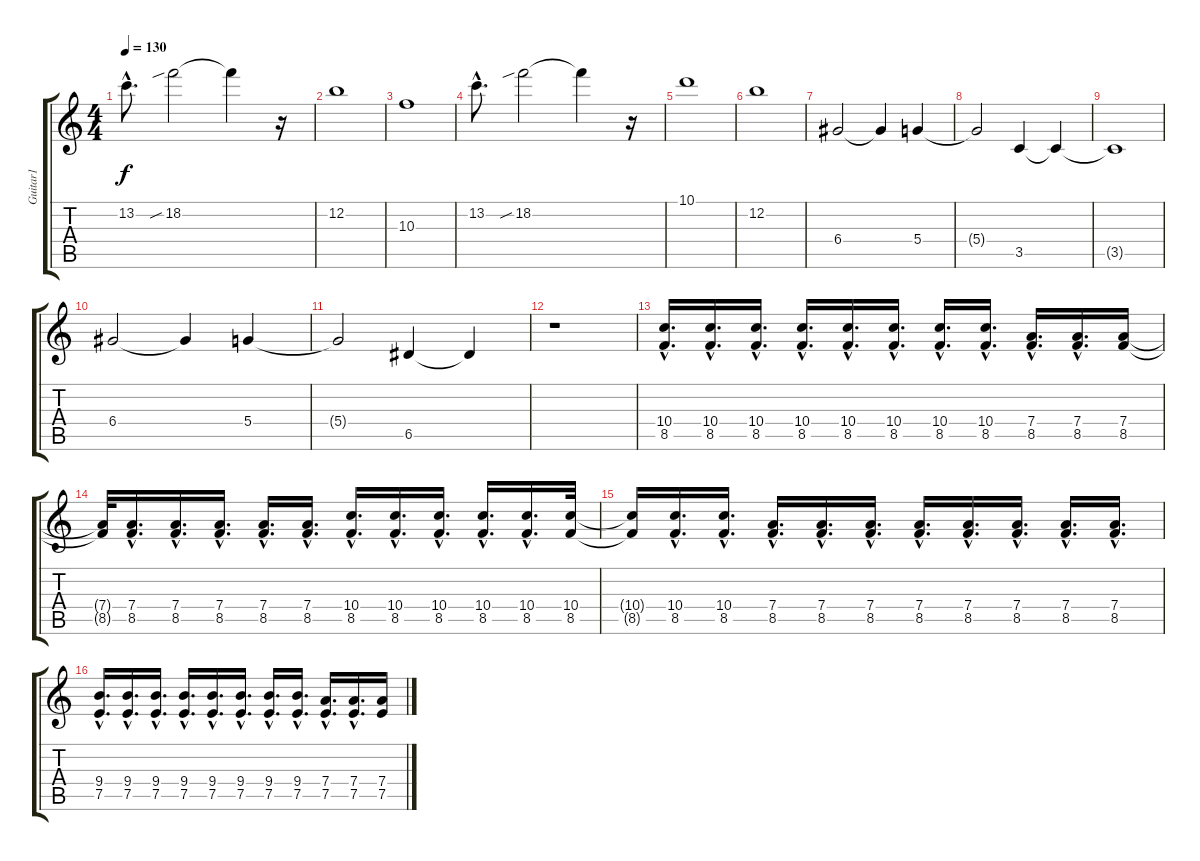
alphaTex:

\track ("Guitar1" "Guitar1") {instrument overdrivenguitar}
\staff {score tabs}
\tuning (E4 B3 G3 D3 A2 E2) {hide}
\ts (4 4)
\tempo 130
\clef g2
\ks c
13.2{hac}.8{d dy f} 18.2{sib}.2 18.2{t}.4 r.16 |
12.2.1 |
10.3.1 |
13.2{hac}.8{d} 18.2{sib}.2 18.2{t}.4 r.16 |
10.1.1 |
12.2.1 |
6.4.2 6.4{t}.4 5.4.4 |
5.4{t}.2 3.5.4 3.5{t}.4 |
3.5{t}.1 |
6.4.2 6.4{t}.4 5.4.4 |
5.4{t}.2 6.5.4 6.5{t}.4 |
r.1 |
(10.4{hac} 8.5{hac}).16{d} (10.4{hac} 8.5{hac}).16{d} (10.4{hac} 8.5{hac}).16{d} (10.4{hac} 8.5{hac}).16{d} (10.4{hac} 8.5{hac}).16{d} (10.4{hac} 8.5{hac}).16{d} (10.4{hac} 8.5{hac}).16{d} (10.4{hac} 8.5{hac}).16{d} (7.4{hac} 8.5{hac}).16{d} (7.4{hac} 8.5{hac}).16{d} (7.4 8.5).16 |
(7.4{t} 8.5{t}).32 (7.4{hac} 8.5{hac}).16{d} (7.4{hac} 8.5{hac}).16{d} (7.4{hac} 8.5{hac}).16{d} (7.4{hac} 8.5{hac}).16{d} (7.4{hac} 8.5{hac}).16{d} (10.4{hac} 8.5{hac}).16{d} (10.4{hac} 8.5{hac}).16{d} (10.4{hac} 8.5{hac}).16{d} (10.4{hac} 8.5{hac}).16{d} (10.4{hac} 8.5{hac}).16{d} (10.4 8.5).32 |
(10.4{t} 8.5{t}).16 (10.4{hac} 8.5{hac}).16{d} (10.4{hac} 8.5{hac}).16{d} (7.4{hac} 8.5{hac}).16{d} (7.4{hac} 8.5{hac}).16{d} (7.4{hac} 8.5{hac}).16{d} (7.4{hac} 8.5{hac}).16{d} (7.4{hac} 8.5{hac}).16{d} (7.4{hac} 8.5{hac}).16{d} (7.4{hac} 8.5{hac}).16{d} (7.4{hac} 8.5{hac}).16{d} |
(9.4{hac} 7.5{hac}).16{d} (9.4{hac} 7.5{hac}).16{d} (9.4{hac} 7.5{hac}).16{d} (9.4{hac} 7.5{hac}).16{d} (9.4{hac} 7.5{hac}).16{d} (9.4{hac} 7.5{hac}).16{d} (9.4{hac} 7.5{hac}).16{d} (9.4{hac} 7.5{hac}).16{d} (7.4{hac} 7.5{hac}).16{d} (7.4{hac} 7.5{hac}).16{d} (7.4 7.5).16
